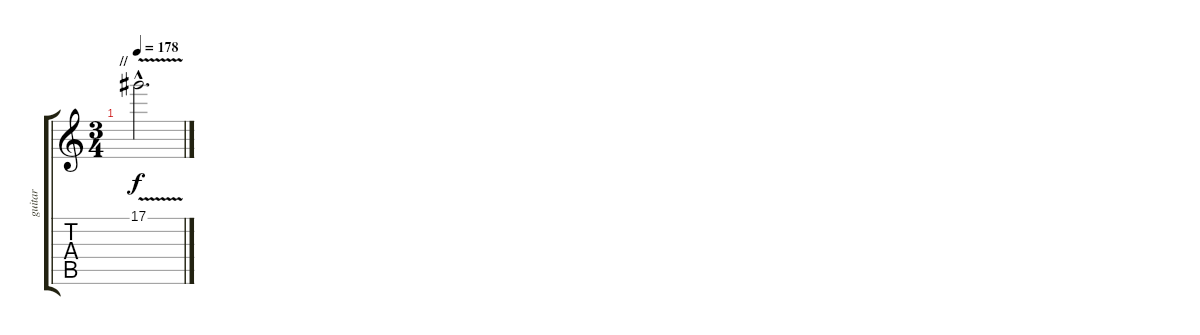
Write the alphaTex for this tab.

\track ("guitar" "guitar") {instrument distortionguitar}
\staff {score tabs}
\tuning (Eb4 Bb3 Gb3 Db3 Ab2 Db2) {hide}
\ts (3 4)
\section ("" "//")
\tempo 178
\clef g2
\ks c
17.1{v hac}.2{d dy f}
